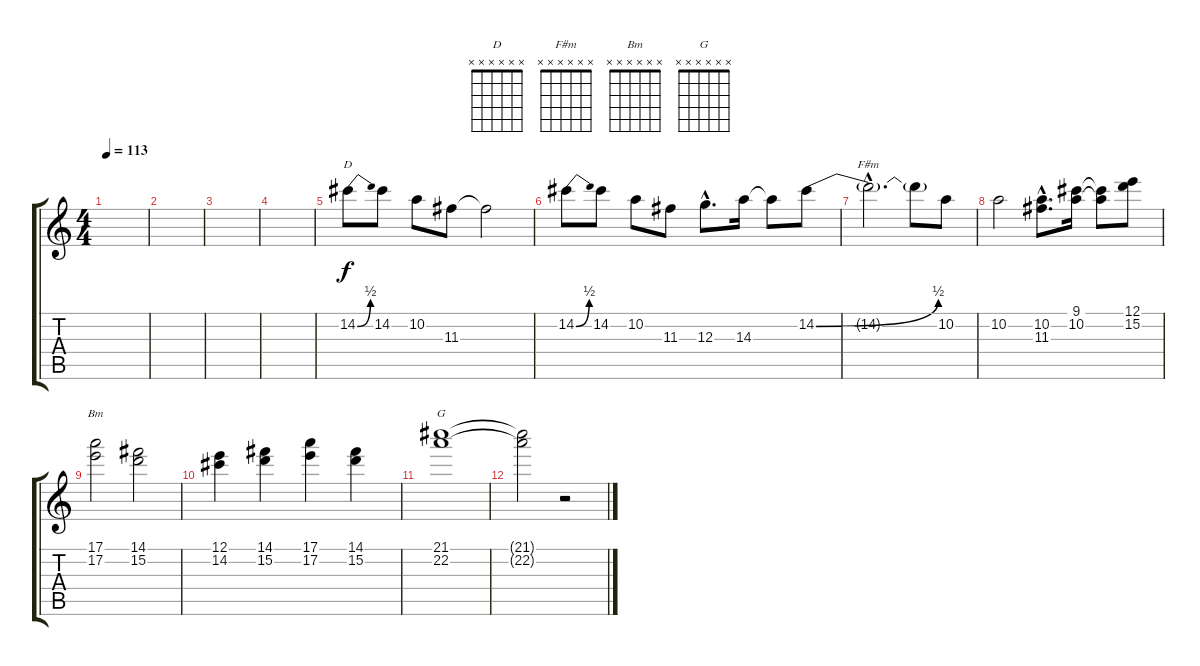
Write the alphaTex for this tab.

\track "" {instrument distortionguitar}
\staff {score tabs}
\tuning (E4 B3 G3 D3 A2 E2) {hide}
\chord ("D" x x x x x x)
\chord ("F#m" x x x x x x)
\chord ("Bm" x x x x x x)
\chord ("G" x x x x x x)
\ts (4 4)
\tempo 113
\clef g2
\ks c
|
|
|
|
14.2{be (bend 0 0 60 2)}.8{ch "D"} 14.2.8 10.2.8 11.3.8 11.3{t}.2 |
14.2{be (bend 0 0 60 2)}.8 14.2.8 10.2.8 11.3.8 12.3{hac}.8{d} 14.3.16 14.3{t}.8 14.2{be (bend 0 0 60 2)}.8 |
14.2{hac t}.2{d ch "F#m"} 14.2{t}.8 10.2.8 |
10.2.2 (10.2{hac} 11.3{hac}).8{d} (9.1 10.2).16 (9.1{t} 10.2{t}).8 (12.1 15.2).8 |
(17.1 17.2).2{ch "Bm"} (14.1 15.2).2 |
(12.1 14.2).4 (14.1 15.2).4 (17.1 17.2).4 (14.1 15.2).4 |
(21.1 22.2).1{ch "G"} |
(21.1{t} 22.2{t}).2 r.2
